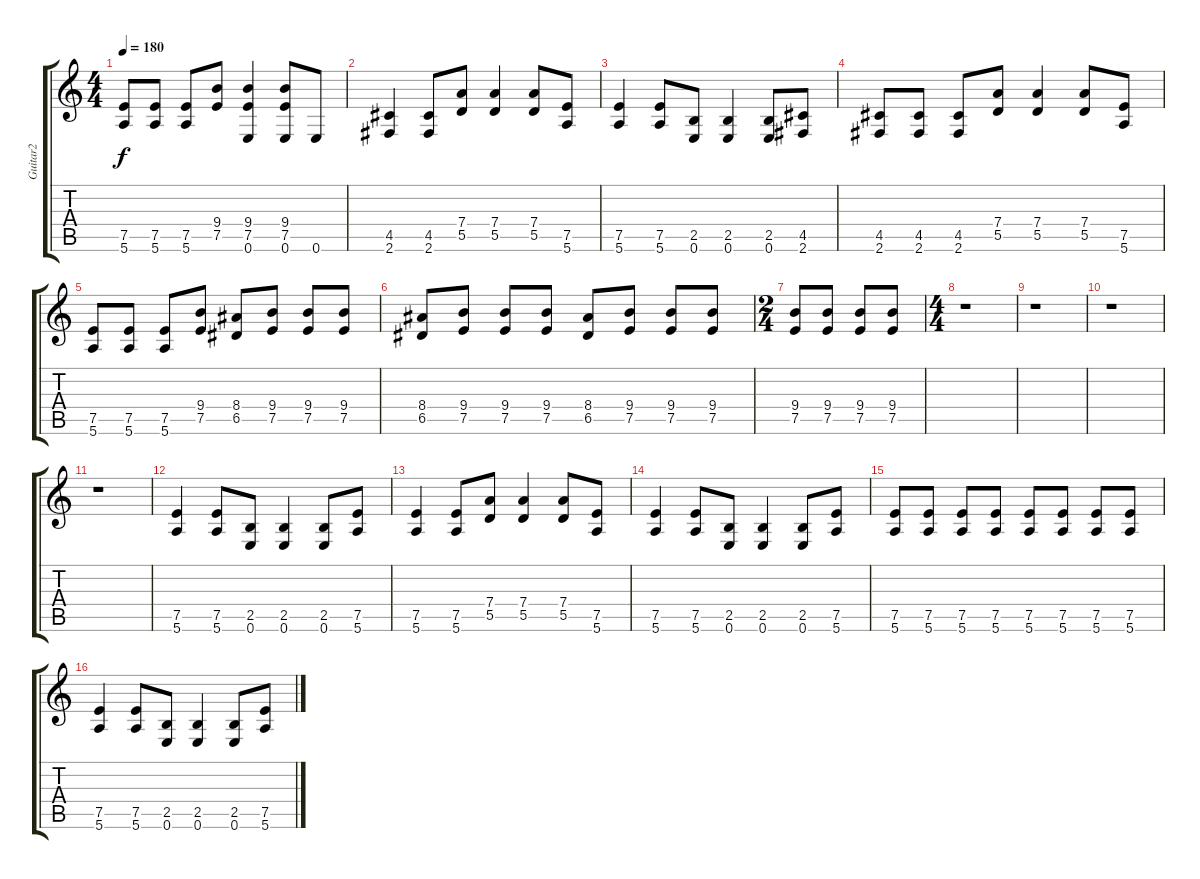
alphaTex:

\track ("Guitar2" "Guitar2") {instrument distortionguitar}
\staff {score tabs}
\tuning (E4 B3 G3 D3 A2 E2) {hide}
\ts (4 4)
\tempo 180
\clef g2
\ks c
(7.5 5.6).8{dy f} (7.5 5.6).8 (7.5 5.6).8 (9.4 7.5).8 (9.4 7.5 0.6).4 (9.4 7.5 0.6).8 0.6.8 |
(4.5 2.6).4 (4.5 2.6).8 (7.4 5.5).8 (7.4 5.5).4 (7.4 5.5).8 (7.5 5.6).8 |
(7.5 5.6).4 (7.5 5.6).8 (2.5 0.6).8 (2.5 0.6).4 (2.5 0.6).8 (4.5 2.6).8 |
(4.5 2.6).8 (4.5 2.6).8 (4.5 2.6).8 (7.4 5.5).8 (7.4 5.5).4 (7.4 5.5).8 (7.5 5.6).8 |
(7.5 5.6).8 (7.5 5.6).8 (7.5 5.6).8 (9.4 7.5).8 (8.4 6.5).8 (9.4 7.5).8 (9.4 7.5).8 (9.4 7.5).8 |
(8.4 6.5).8 (9.4 7.5).8 (9.4 7.5).8 (9.4 7.5).8 (8.4 6.5).8 (9.4 7.5).8 (9.4 7.5).8 (9.4 7.5).8 |
\ts (2 4)
(9.4 7.5).8 (9.4 7.5).8 (9.4 7.5).8 (9.4 7.5).8 |
\ts (4 4)
r.1 |
r.1 |
r.1 |
r.1 |
(7.5 5.6).4 (7.5 5.6).8 (2.5 0.6).8 (2.5 0.6).4 (2.5 0.6).8 (7.5 5.6).8 |
(7.5 5.6).4 (7.5 5.6).8 (7.4 5.5).8 (7.4 5.5).4 (7.4 5.5).8 (7.5 5.6).8 |
(7.5 5.6).4 (7.5 5.6).8 (2.5 0.6).8 (2.5 0.6).4 (2.5 0.6).8 (7.5 5.6).8 |
(7.5 5.6).8 (7.5 5.6).8 (7.5 5.6).8 (7.5 5.6).8 (7.5 5.6).8 (7.5 5.6).8 (7.5 5.6).8 (7.5 5.6).8 |
(7.5 5.6).4 (7.5 5.6).8 (2.5 0.6).8 (2.5 0.6).4 (2.5 0.6).8 (7.5 5.6).8
